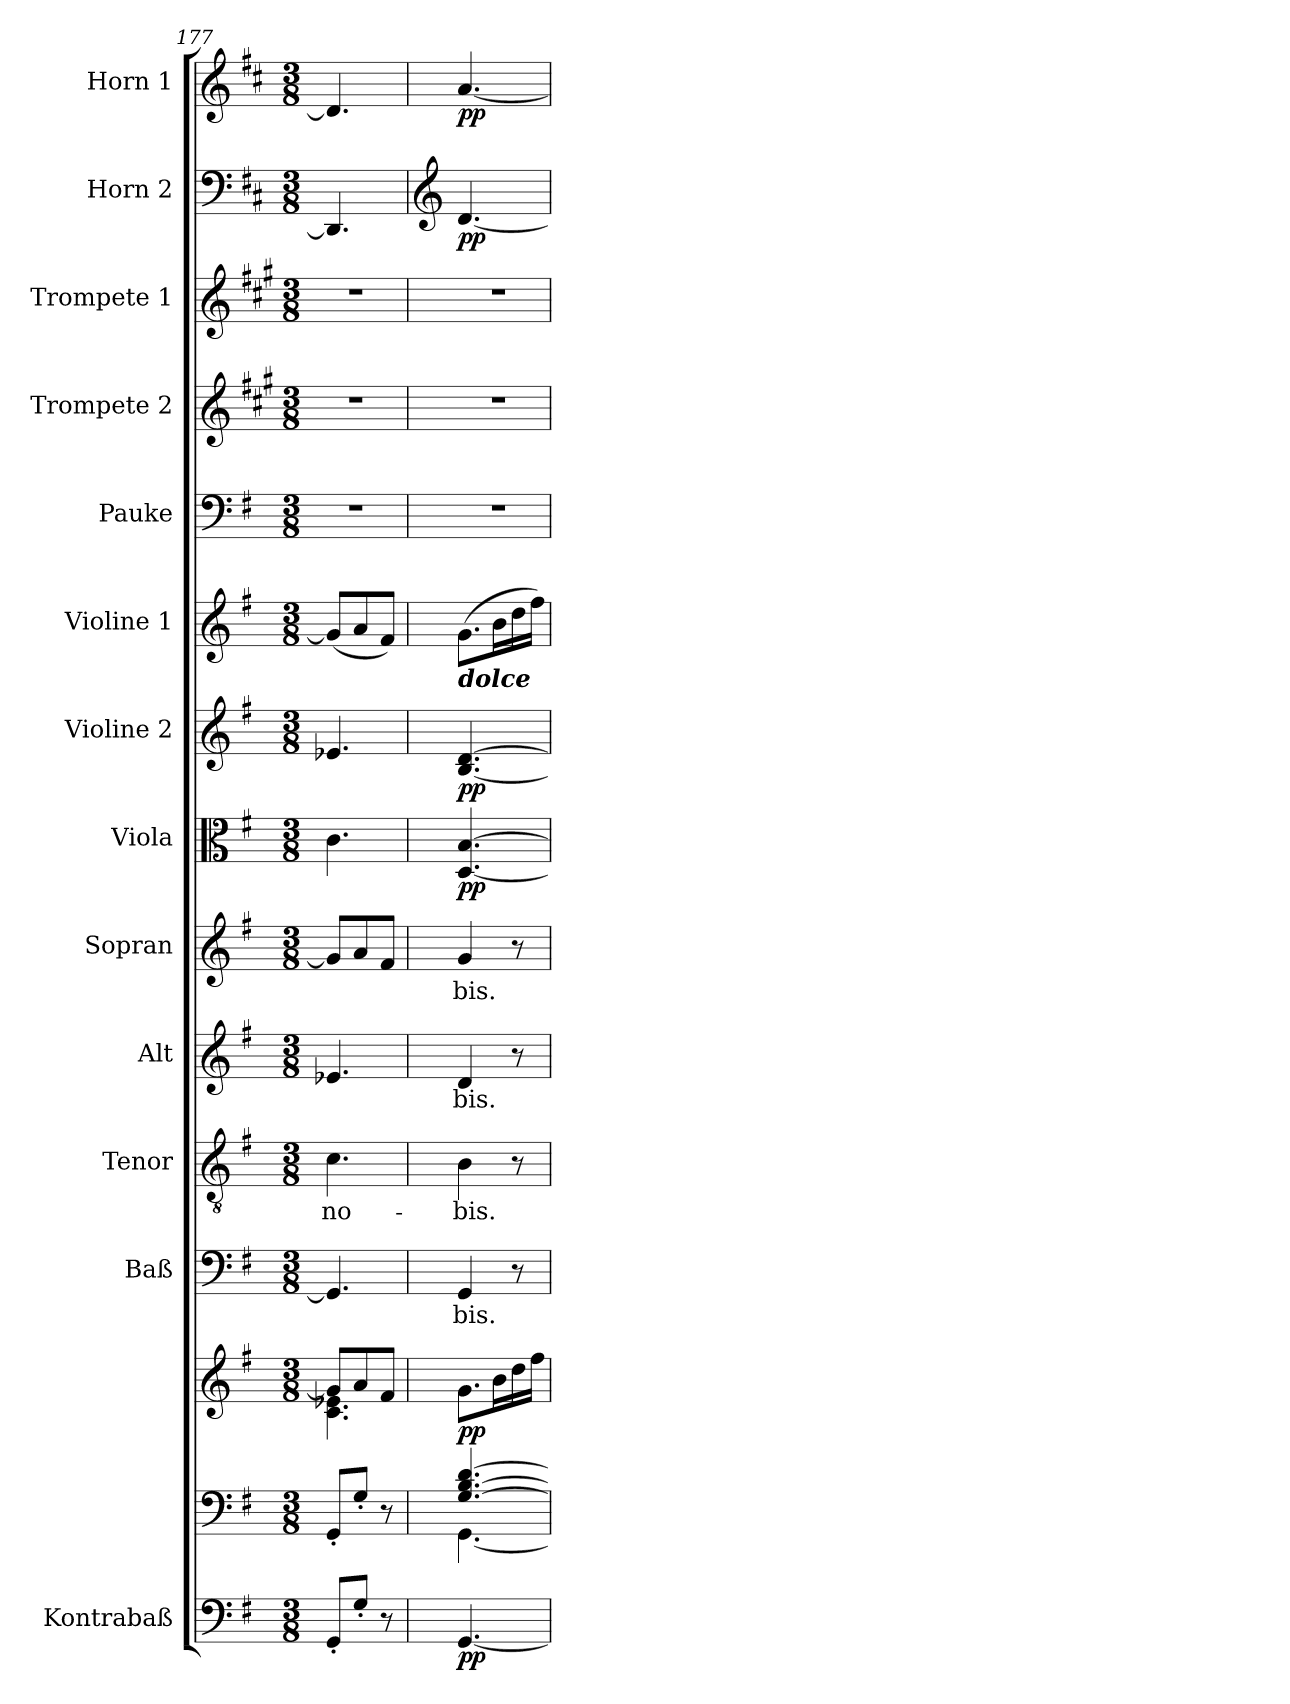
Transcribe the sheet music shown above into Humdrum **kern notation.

**kern	**dynam	**kern	**kern	**dynam	**kern	**text	**kern	**text	**kern	**text	**kern	**text	**kern	**dynam	**kern	**dynam	**kern	**kern	**kern	**kern	**kern	**dynam	**kern	**dynam
*part14	*part14	*part13	*part13	*part13	*part12	*part12	*part11	*part11	*part10	*part10	*part9	*part9	*part8	*part8	*part7	*part7	*part6	*part5	*part4	*part3	*part2	*part2	*part1	*part1
*staff15	*staff15	*staff14	*staff13	*staff13/14	*staff12	*staff12	*staff11	*staff11	*staff10	*staff10	*staff9	*staff9	*staff8	*staff8	*staff7	*staff7	*staff6	*staff5	*staff4	*staff3	*staff2	*staff2	*staff1	*staff1
*I"Kontrabaß	*	*	*	*	*I"Baß	*	*I"Tenor	*	*I"Alt	*	*I"Sopran	*	*I"Viola	*	*I"Violine 2	*	*I"Violine 1	*I"Pauke	*I"Trompete 2	*I"Trompete 1	*I"Horn 2	*	*I"Horn 1	*
*I'Kb.	*	*	*	*	*	*	*	*	*	*	*	*	*I'Vla.	*	*I'Vl. 2	*	*I'Vl. 1	*	*I'Tr. 2	*I'Tr. 1	*I'Hr. 2	*	*I'Hr. 1	*
*clefF4	*	*clefF4	*clefG2	*	*clefF4	*	*clefGv2	*	*clefG2	*	*clefG2	*	*clefC3	*	*clefG2	*	*clefG2	*clefF4	*clefG2	*clefG2	*clefF4	*	*clefG2	*
*ITrd7c12	*	*	*	*	*	*	*	*	*	*	*	*	*	*	*	*	*	*	*ITrd1c2	*ITrd1c2	*ITrd4c7	*	*ITrd4c7	*
*k[f#]	*	*k[f#]	*k[f#]	*	*k[f#]	*	*k[f#]	*	*k[f#]	*	*k[f#]	*	*k[f#]	*	*k[f#]	*	*k[f#]	*k[f#]	*k[f#]	*k[f#]	*k[f#]	*	*k[f#]	*
*G:	*	*G:	*G:	*	*G:	*	*G:	*	*G:	*	*G:	*	*G:	*	*G:	*	*G:	*G:	*G:	*G:	*G:	*	*G:	*
*M3/8	*	*M3/8	*M3/8	*	*M3/8	*	*M3/8	*	*M3/8	*	*M3/8	*	*M3/8	*	*M3/8	*	*M3/8	*M3/8	*M3/8	*M3/8	*M3/8	*	*M3/8	*
=177	=177	=177	=177	=177	=177	=177	=177	=177	=177	=177	=177	=177	=177	=177	=177	=177	=177	=177	=177	=177	=177	=177	=177	=177
*	*	*	*^	*	*	*	*	*	*	*	*	*	*	*	*	*	*	*	*	*	*	*	*	*
!	!	!	!	!	!	!	!	!	!LO:LY:b	!	!	!	!	!	!	!	!	!	!	!	!	!	!	!	!
8GGG'</L	.	8GG'</L	8g/L]	4.c\ 4.e-X\	.	4.GG/]	.	4.c\	-no-	4.e-X/	.	8g/L]	.	4.c\	.	4.e-X/	.	(<8g/L]	4.r	4.r	4.r	4.GGG/]	.	4.G/]	.
8GG'</J	.	8G'</J	8a/	.	.	.	.	.	.	.	.	8a/	.	.	.	.	.	8a/	.	.	.	.	.	.	.
8r	.	8r	8f#/J	.	.	.	.	.	.	.	.	8f#/J	.	.	.	.	.	8f#/J)	.	.	.	.	.	.	.
*	*	*	*v	*v	*	*	*	*	*	*	*	*	*	*	*	*	*	*	*	*	*	*	*	*	*
=178	=178	=178	=178	=178	=178	=178	=178	=178	=178	=178	=178	=178	=178	=178	=178	=178	=178	=178	=178	=178	=178	=178	=178	=178
*	*	*	*	*	*	*	*	*	*	*	*	*	*	*	*	*	*	*	*	*	*clefG2	*	*	*
*	*	*^	*	*	*	*	*	*	*	*	*	*	*	*	*	*	*	*	*	*	*	*	*	*
!	!	!	!	!	!	!	!	!	!	!	!	!	!	!	!	!	!	!LO:TX:b:Bi:t=dolce	!	!	!	!	!	!	!
!	!LO:DY:b	!	!	!	!LO:DY:b	!	!LO:LY:b	!	!LO:LY:b	!	!LO:LY:b	!	!LO:LY:b	!	!LO:DY:b	!	!LO:DY:b	!	!	!	!	!	!LO:DY:b	!	!LO:DY:b
[4.GGG/	pp	[>4.G/ [>4.B/ [>4.d/	[<4.GG\	8.g\L	pp	4GG/	-bis.	4B\	-bis.	4d/	-bis.	4g/	-bis.	[4.D/ [4.B/	pp	[4.B/ [4.d/	pp	(>8.g\L	4.r	4.r	4.r	[4.G/	pp	[4.d/	pp
.	.	.	.	16b\L	.	.	.	.	.	.	.	.	.	.	.	.	.	16b\L	.	.	.	.	.	.	.
.	.	.	.	16dd\	.	8r	.	8r	.	8r	.	8r	.	.	.	.	.	16dd\	.	.	.	.	.	.	.
.	.	.	.	16ff#\JJ	.	.	.	.	.	.	.	.	.	.	.	.	.	16ff#\JJ)	.	.	.	.	.	.	.
*	*	*v	*v	*	*	*	*	*	*	*	*	*	*	*	*	*	*	*	*	*	*	*	*	*	*
=	=	=	=	=	=	=	=	=	=	=	=	=	=	=	=	=	=	=	=	=	=	=	=	=
*-	*-	*-	*-	*-	*-	*-	*-	*-	*-	*-	*-	*-	*-	*-	*-	*-	*-	*-	*-	*-	*-	*-	*-	*-
